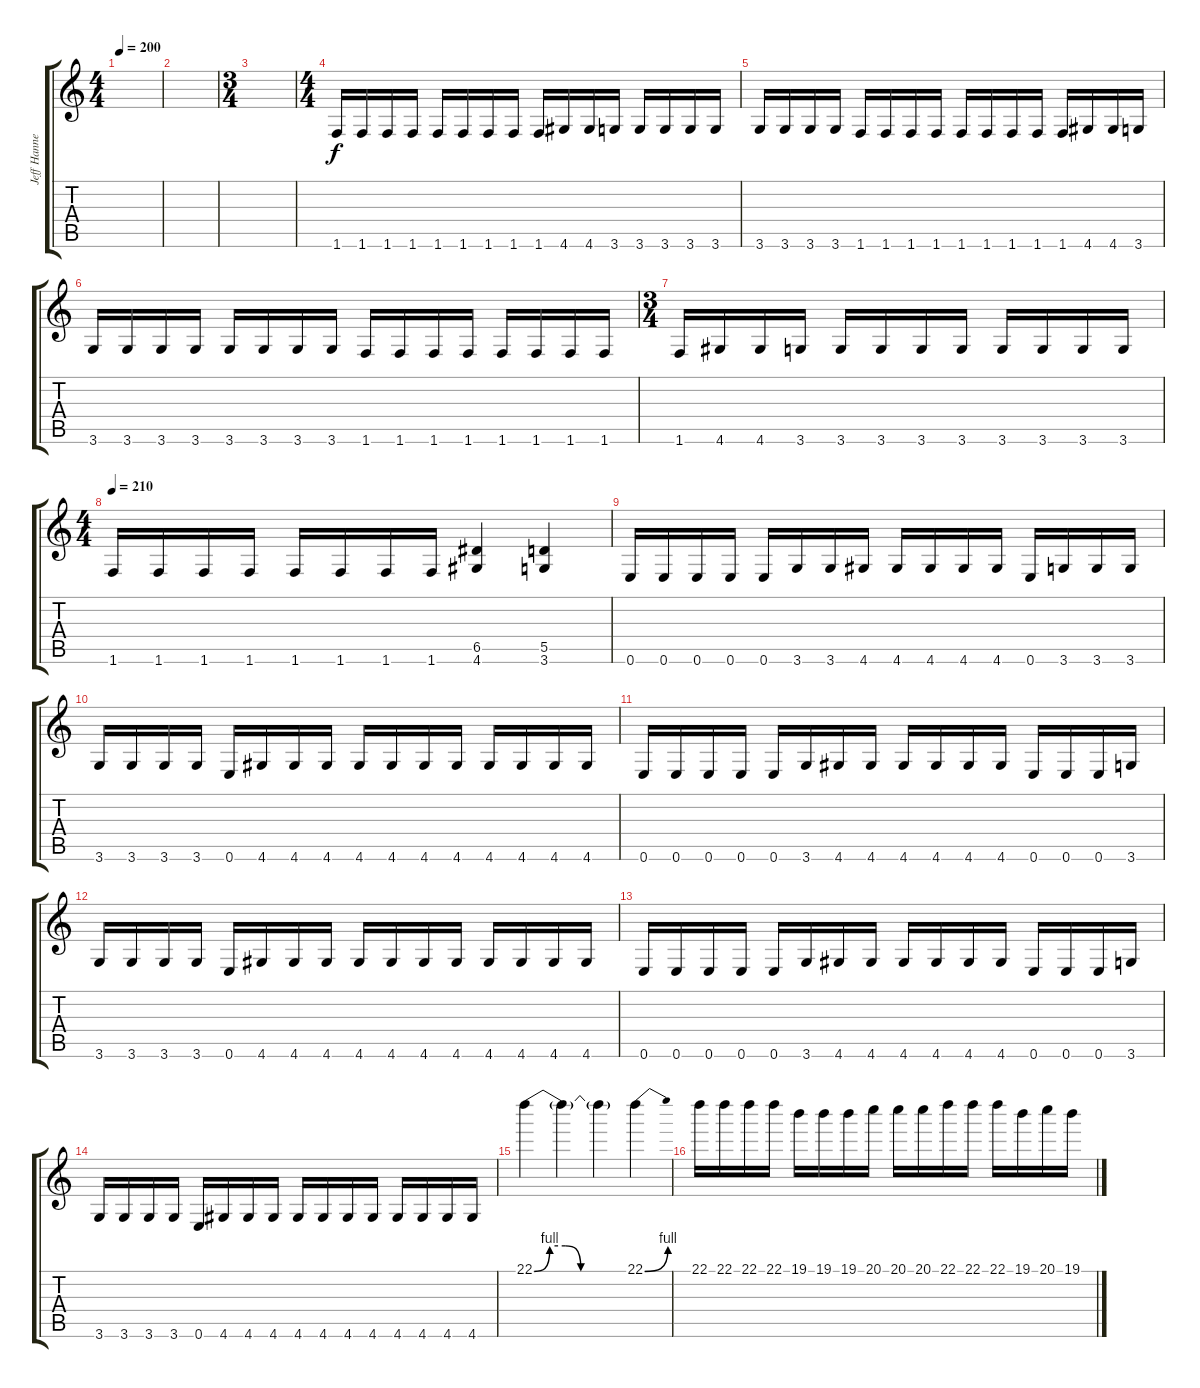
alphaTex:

\track ("Jeff Hanneman" "Jeff Hanne") {instrument distortionguitar}
\staff {score tabs}
\tuning (E4 B3 G3 D3 A2 E2) {hide}
\ts (4 4)
\tempo 200
\clef g2
\ks c
|
|
\ts (3 4)
|
\ts (4 4)
1.6.16 1.6.16 1.6.16 1.6.16 1.6.16 1.6.16 1.6.16 1.6.16 1.6.16 4.6.16 4.6.16 3.6.16 3.6.16 3.6.16 3.6.16 3.6.16 |
3.6.16 3.6.16 3.6.16 3.6.16 1.6.16 1.6.16 1.6.16 1.6.16 1.6.16 1.6.16 1.6.16 1.6.16 1.6.16 4.6.16 4.6.16 3.6.16 |
3.6.16 3.6.16 3.6.16 3.6.16 3.6.16 3.6.16 3.6.16 3.6.16 1.6.16 1.6.16 1.6.16 1.6.16 1.6.16 1.6.16 1.6.16 1.6.16 |
\ts (3 4)
1.6.16 4.6.16 4.6.16 3.6.16 3.6.16 3.6.16 3.6.16 3.6.16 3.6.16 3.6.16 3.6.16 3.6.16 |
\ts (4 4)
\tempo 210
1.6.16 1.6.16 1.6.16 1.6.16 1.6.16 1.6.16 1.6.16 1.6.16 (6.5 4.6).4 (5.5 3.6).4 |
0.6.16 0.6.16 0.6.16 0.6.16 0.6.16 3.6.16 3.6.16 4.6.16 4.6.16 4.6.16 4.6.16 4.6.16 0.6.16 3.6.16 3.6.16 3.6.16 |
3.6.16 3.6.16 3.6.16 3.6.16 0.6.16 4.6.16 4.6.16 4.6.16 4.6.16 4.6.16 4.6.16 4.6.16 4.6.16 4.6.16 4.6.16 4.6.16 |
0.6.16 0.6.16 0.6.16 0.6.16 0.6.16 3.6.16 4.6.16 4.6.16 4.6.16 4.6.16 4.6.16 4.6.16 0.6.16 0.6.16 0.6.16 3.6.16 |
3.6.16 3.6.16 3.6.16 3.6.16 0.6.16 4.6.16 4.6.16 4.6.16 4.6.16 4.6.16 4.6.16 4.6.16 4.6.16 4.6.16 4.6.16 4.6.16 |
0.6.16 0.6.16 0.6.16 0.6.16 0.6.16 3.6.16 4.6.16 4.6.16 4.6.16 4.6.16 4.6.16 4.6.16 0.6.16 0.6.16 0.6.16 3.6.16 |
3.6.16 3.6.16 3.6.16 3.6.16 0.6.16 4.6.16 4.6.16 4.6.16 4.6.16 4.6.16 4.6.16 4.6.16 4.6.16 4.6.16 4.6.16 4.6.16 |
22.1{be (custom 0 0 10 4 20 4 30 0 60 0)}.4 22.1{t}.4 22.1{t}.4 22.1{be (bend 0 0 60 4)}.4 |
22.1.16 22.1.16 22.1.16 22.1.16 19.1.16 19.1.16 19.1.16 20.1.16 20.1.16 20.1.16 22.1.16 22.1.16 22.1.16 19.1.16 20.1.16 19.1.16
